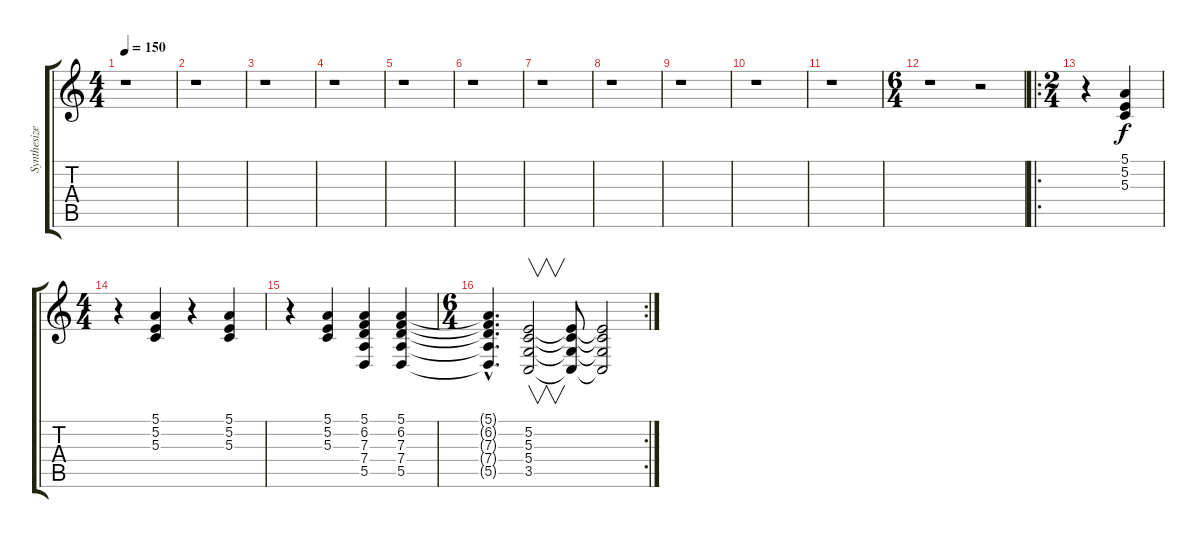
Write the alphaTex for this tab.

\track ("Synthesizer" "Synthesize") {instrument pad3polysynth}
\staff {score tabs}
\tuning (E4 B3 G3 D3 A2 E2) {hide}
\ts (4 4)
\tempo 150
\clef g2
\ks c
r.1{dy f} |
r.1 |
r.1 |
r.1 |
r.1 |
r.1 |
r.1 |
r.1 |
r.1 |
r.1 |
r.1 |
\ts (6 4)
r.1 r.2 |
\ro
\ts (2 4)
r.4 (5.1 5.2 5.3).4 |
\ts (4 4)
r.4 (5.1 5.2 5.3).4 r.4 (5.1 5.2 5.3).4 |
r.4 (5.1 5.2 5.3).4 (5.1 6.2 7.3 7.4 5.5).4 (5.1 6.2 7.3 7.4 5.5).4 |
\rc 2
\ts (6 4)
(5.1{hac t} 6.2{hac t} 7.3{hac t} 7.4{hac t} 5.5{hac t}).4{d} (5.2 5.3 5.4 3.5).2{v} (5.2{t} 5.3{t} 5.4{t} 3.5{t}).8 (5.2{t} 5.3{t} 5.4{t} 3.5{t}).2
